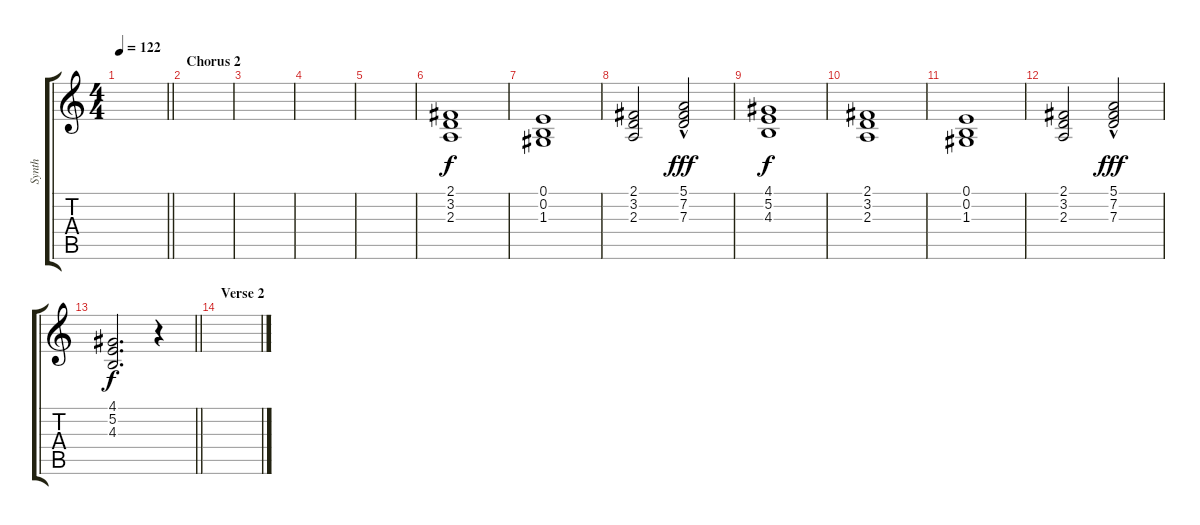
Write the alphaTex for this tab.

\track ("Synth" "Synth") {instrument pad1newage}
\staff {score tabs}
\tuning (E4 B3 G3 D3 A2 E2) {hide}
\ts (4 4)
\tempo 122
\clef g2
\barLineRight lightlight
\ks c
|
\section ("" "Chorus 2")
|
|
|
|
(2.1 3.2 2.3).1 |
(0.1 0.2 1.3).1 |
(2.1 3.2 2.3).2 (5.1{hac} 7.2{hac} 7.3{hac}).2{dy fff} |
(4.1 5.2 4.3).1{dy f} |
(2.1 3.2 2.3).1 |
(0.1 0.2 1.3).1 |
(2.1 3.2 2.3).2 (5.1{hac} 7.2{hac} 7.3{hac}).2{dy fff} |
\barLineRight lightlight
(4.1 5.2 4.3).2{d dy f} r.4 |
\section ("" "Verse 2")
